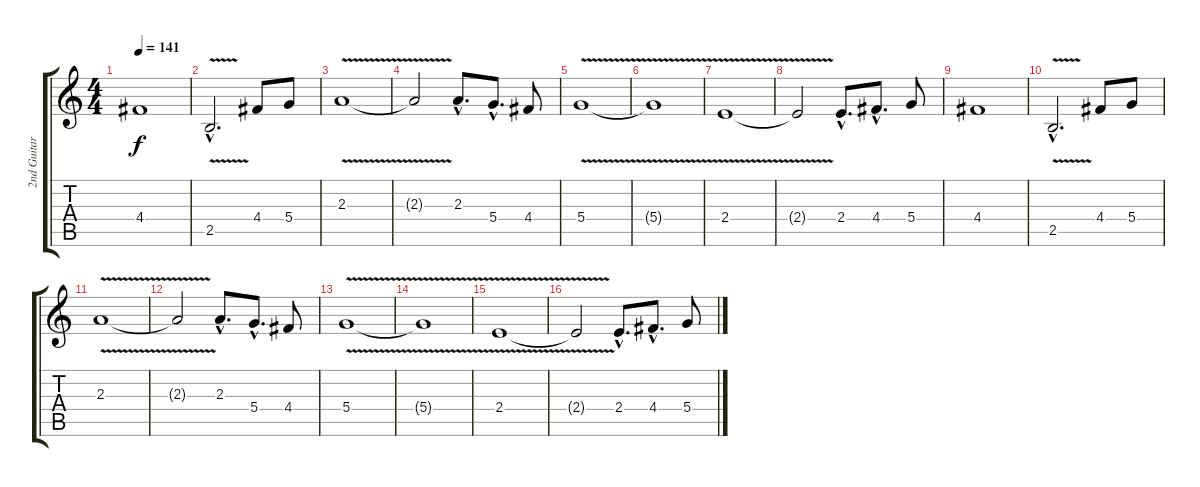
\track ("2nd Guitar" "2nd Guitar") {instrument distortionguitar}
\staff {score tabs}
\tuning (E4 B3 G3 D3 A2 E2) {hide}
\ts (4 4)
\tempo 141
\clef g2
\ks c
4.4.1{dy f} |
2.5{v hac}.2{d} 4.4.8 5.4.8 |
2.3{v}.1 |
2.3{t}.2 2.3{hac}.8{d} 5.4{hac}.8{d} 4.4.8 |
5.4{v}.1 |
5.4{t}.1 |
2.4{v}.1 |
2.4{t}.2 2.4{hac}.8{d} 4.4{hac}.8{d} 5.4.8 |
4.4.1 |
2.5{v hac}.2{d} 4.4.8 5.4.8 |
2.3{v}.1 |
2.3{t}.2 2.3{hac}.8{d} 5.4{hac}.8{d} 4.4.8 |
5.4{v}.1 |
5.4{t}.1 |
2.4{v}.1 |
2.4{t}.2 2.4{hac}.8{d} 4.4{hac}.8{d} 5.4.8
